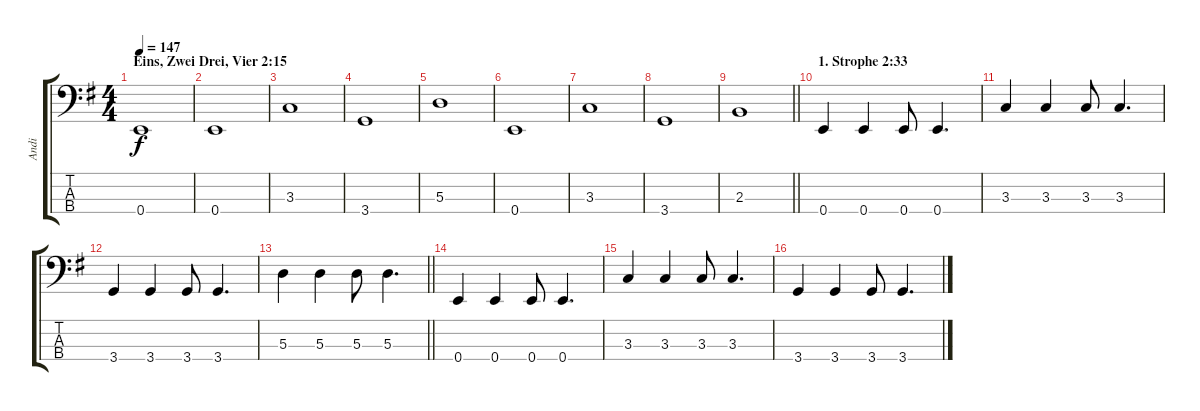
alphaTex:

\track ("Andi" "Andi") {instrument electricbassfinger}
\staff {score tabs}
\tuning (G2 D2 A1 E1) {hide}
\ts (4 4)
\section ("" "Eins, Zwei Drei, Vier 2:15")
\tempo 147
\clef f4
\ks g
0.4{t}.1{dy f} |
0.4.1 |
3.3.1 |
3.4.1 |
5.3.1 |
0.4.1 |
3.3.1 |
3.4.1 |
\barLineRight lightlight
2.3.1 |
\section ("" "1. Strophe 2:33")
0.4.4 0.4.4 0.4.8 0.4.4{d} |
3.3.4 3.3.4 3.3.8 3.3.4{d} |
3.4.4 3.4.4 3.4.8 3.4.4{d} |
\barLineRight lightlight
5.3.4 5.3.4 5.3.8 5.3.4{d} |
0.4.4 0.4.4 0.4.8 0.4.4{d} |
3.3.4 3.3.4 3.3.8 3.3.4{d} |
3.4.4 3.4.4 3.4.8 3.4.4{d}
